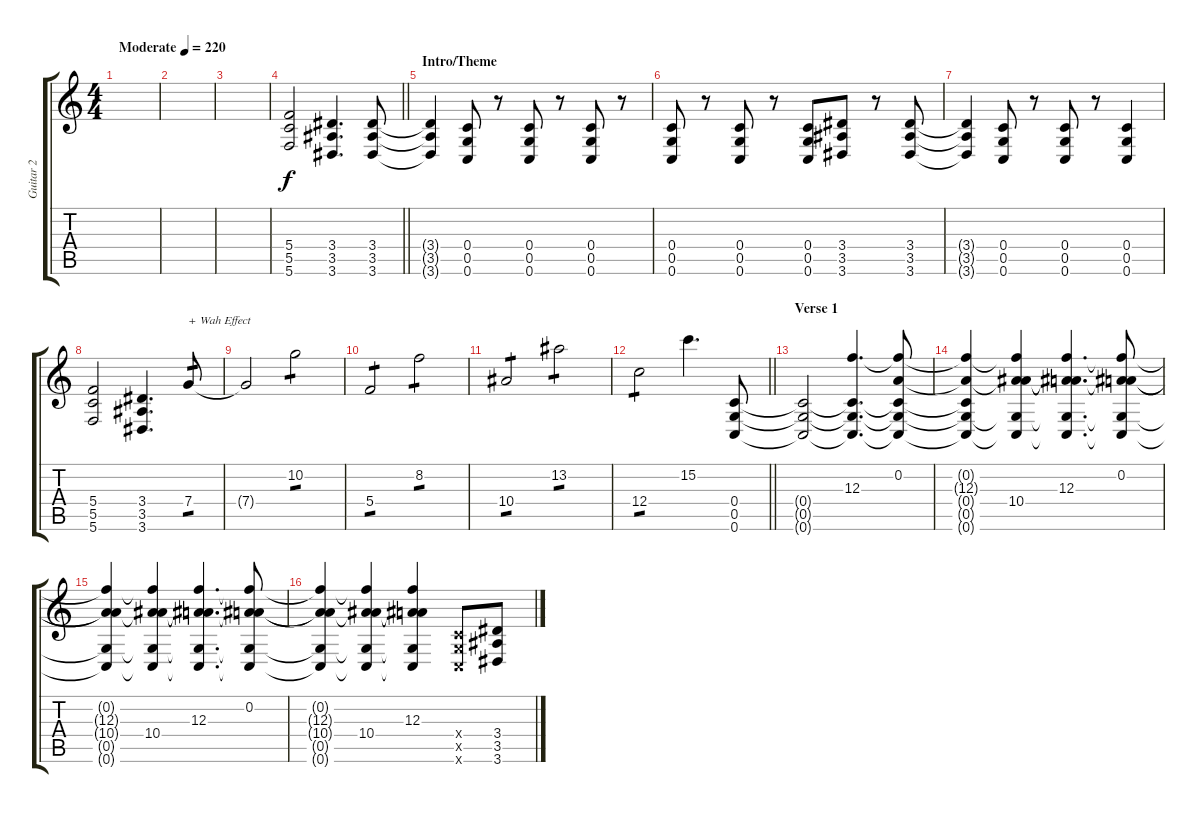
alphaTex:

\track ("Guitar 2" "Guitar 2") {instrument overdrivenguitar}
\staff {score tabs}
\tuning (D4 A3 F3 C3 G2 C2) {hide}
\ts (4 4)
\tempo (220 "Moderate")
\clef g2
\ks c
|
|
|
\barLineRight lightlight
(5.4 5.5 5.6).2 (3.4 3.5 3.6).4{d} (3.4 3.5 3.6).8 |
\section ("" "Intro/Theme")
(3.4{t} 3.5{t} 3.6{t}).4 (0.4 0.5 0.6).8 r.8 (0.4 0.5 0.6).8 r.8 (0.4 0.5 0.6).8 r.8 |
(0.4 0.5 0.6).8 r.8 (0.4 0.5 0.6).8 r.8 (0.4 0.5 0.6).8 (3.4 3.5 3.6).8 r.8 (3.4 3.5 3.6).8 |
(3.4{t} 3.5{t} 3.6{t}).4 (0.4 0.5 0.6).8 r.8 (0.4 0.5 0.6).8 r.8 (0.4 0.5 0.6).4 |
(5.4 5.5 5.6).2 (3.4 3.5 3.6).4{d} 7.4.8{txt "+ Wah Effect" tp 1} |
7.4{t}.2 10.2.2{tp 1} |
5.4.2{tp 1} 8.2.2{tp 1} |
10.4.2{tp 1} 13.2.2{tp 1} |
\barLineRight lightlight
12.4.2{tp 1} 15.2.4{d} (0.4 0.5 0.6).8 |
\section ("" "Verse 1")
(0.4{t} 0.5{t} 0.6{t}).2 (12.3 0.4{t} 0.5{t} 0.6{t}).4{d} (0.2 12.3{t} 0.4{t} 0.5{t} 0.6{t}).8 |
(0.2{t} 12.3{t} 0.4{t} 0.5{t} 0.6{t}).4 (0.2{t} 12.3{t} 10.4 0.5{t} 0.6{t}).4 (0.2{t} 12.3 10.4{t} 0.5{t} 0.6{t}).4{d} (0.2 12.3{t} 10.4{t} 0.5{t} 0.6{t}).8 |
(0.2{t} 12.3{t} 10.4{t} 0.5{t} 0.6{t}).4 (0.2{t} 12.3{t} 10.4 0.5{t} 0.6{t}).4 (0.2{t} 12.3 10.4{t} 0.5{t} 0.6{t}).4{d} (0.2 12.3{t} 10.4{t} 0.5{t} 0.6{t}).8 |
(0.2{t} 12.3{t} 10.4{t} 0.5{t} 0.6{t}).4 (0.2{t} 12.3{t} 10.4 0.5{t} 0.6{t}).4 (0.2{t} 12.3 10.4{t} 0.5{t} 0.6{t}).4 (0.4{x} 0.5{x} 0.6{x}).8 (3.4 3.5 3.6).8
